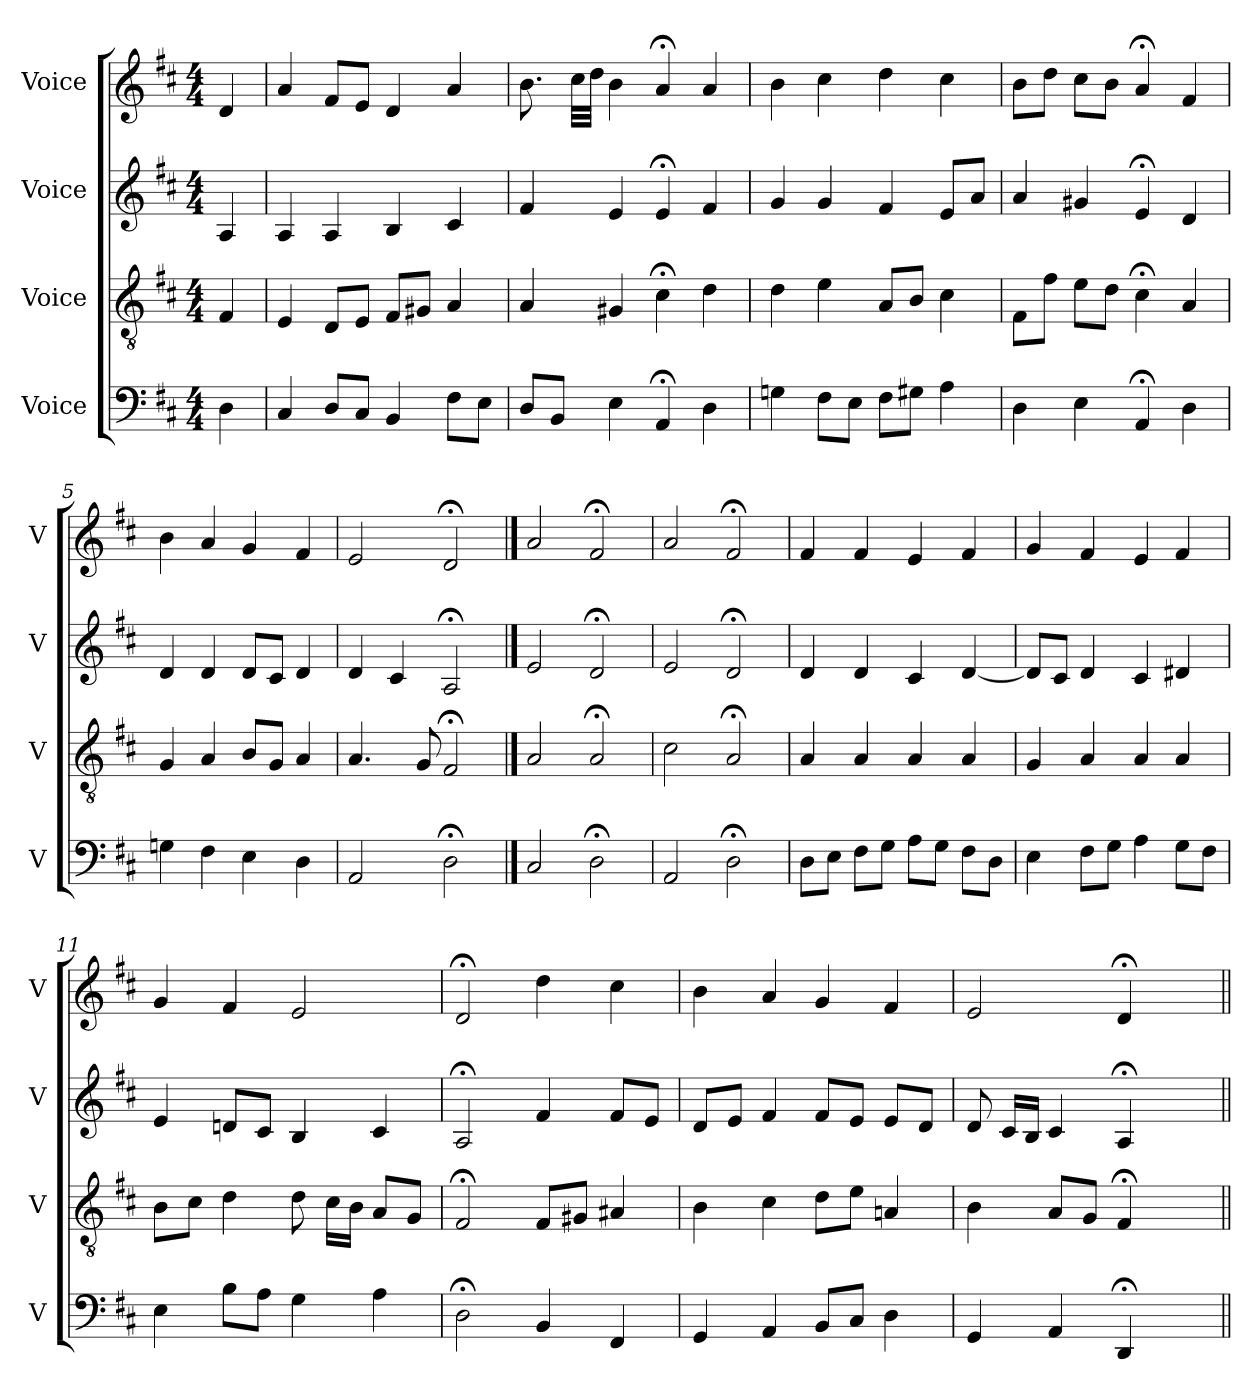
**kern	**kern	**kern	**kern
*part4	*part3	*part2	*part1
*staff4	*staff3	*staff2	*staff1
*I"Voice	*I"Voice	*I"Voice	*I"Voice
*I'V	*I'V	*I'V	*I'V
*clefF4	*clefGv2	*clefG2	*clefG2
*k[f#c#]	*k[f#c#]	*k[f#c#]	*k[f#c#]
*M4/4	*M4/4	*M4/4	*M4/4
*MM100	*MM100	*MM100	*MM100
=	=	=	=
4D\	4F#/	4A/	4d/
=1	=1	=1	=1
4C#/	4E/	4A/	4a/
8D/L	8D/L	4A/	8f#/L
8C#/J	8E/J	.	8e/J
4BB/	8F#/L	4B/	4d/
.	8G#X/J	.	.
8F#\L	4A/	4c#/	4a/
8E\J	.	.	.
=2	=2	=2	=2
8D/L	4A/	4f#/	8.b\
8BB/J	.	.	.
.	.	.	32cc#\LLL
.	.	.	32dd\JJJ
4E\	4G#X/	4e/	4b\
4AA;/	4c#;\	4e;/	4a;/
4D\	4d\	4f#/	4a/
=3	=3	=3	=3
4Gn\	4d\	4g/	4b\
8F#\L	4e\	4g/	4cc#\
8E\J	.	.	.
8F#\L	8A/L	4f#/	4dd\
8G#X\J	8B/J	.	.
4A\	4c#\	8e/L	4cc#\
.	.	8a/J	.
=4	=4	=4	=4
4D\	8F#\L	4a/	8b\L
.	8f#\J	.	8dd\J
4E\	8e\L	4g#X/	8cc#\L
.	8d\J	.	8b\J
4AA;/	4c#;\	4e;/	4a;/
4D\	4A/	4d/	4f#/
!!LO:LB:g=z
=5	=5	=5	=5
4Gn\	4G/	4d/	4b\
4F#\	4A/	4d/	4a/
4E\	8B/L	8d/L	4g/
.	8G/J	8c#/J	.
4D\	4A/	4d/	4f#/
=6	=6	=6	=6
2AA/	4.A/	4d/	2e/
.	.	4c#/	.
.	8G/	.	.
2D;\	2F#;/	2A;/	2d;/
==7	==7	==7	==7
2C#/	2A/	2e/	2a/
2D;\	2A;/	2d;/	2f#;/
=8	=8	=8	=8
2AA/	2c#\	2e/	2a/
2D;\	2A;/	2d;/	2f#;/
=9	=9	=9	=9
8D\L	4A/	4d/	4f#/
8E\J	.	.	.
8F#\L	4A/	4d/	4f#/
8G\J	.	.	.
8A\L	4A/	4c#/	4e/
8G\J	.	.	.
8F#\L	4A/	[4d/	4f#/
8D\J	.	.	.
!!LO:LB:g=z
=10	=10	=10	=10
4E\	4G/	8d/L]	4g/
.	.	8c#/J	.
8F#\L	4A/	4d/	4f#/
8G\J	.	.	.
4A\	4A/	4c#/	4e/
8G\L	4A/	4d#X/	4f#/
8F#\J	.	.	.
=11	=11	=11	=11
4E\	8B\L	4e/	4g/
.	8c#\J	.	.
8B\L	4d\	8dn/L	4f#/
8A\J	.	8c#/J	.
4G\	8d\	4B/	2e/
.	16c#\LL	.	.
.	16B\JJ	.	.
4A\	8A/L	4c#/	.
.	8G/J	.	.
=12	=12	=12	=12
2D;\	2F#;/	2A;/	2d;/
4BB/	8F#/L	4f#/	4dd\
.	8G#X/J	.	.
4FF#/	4A#X/	8f#/L	4cc#\
.	.	8e/J	.
=13	=13	=13	=13
4GG/	4B\	8d/L	4b\
.	.	8e/J	.
4AA/	4c#\	4f#/	4a/
8BB/L	8d\L	8f#/L	4g/
8C#/J	8e\J	8e/J	.
4D\	4An/	8e/L	4f#/
.	.	8d/J	.
!!LO:PB:g=z
=14	=14	=14	=14
4GG/	4B\	8d/	2e/
.	.	16c#/LL	.
.	.	16B/JJ	.
4AA/	8A/L	4c#/	.
.	8G/J	.	.
4DD;/	4F#;/	4A;/	4d;/
4ryy	4ryy	4ryy	4ryy
=||	=||	=||	=||
*-	*-	*-	*-
